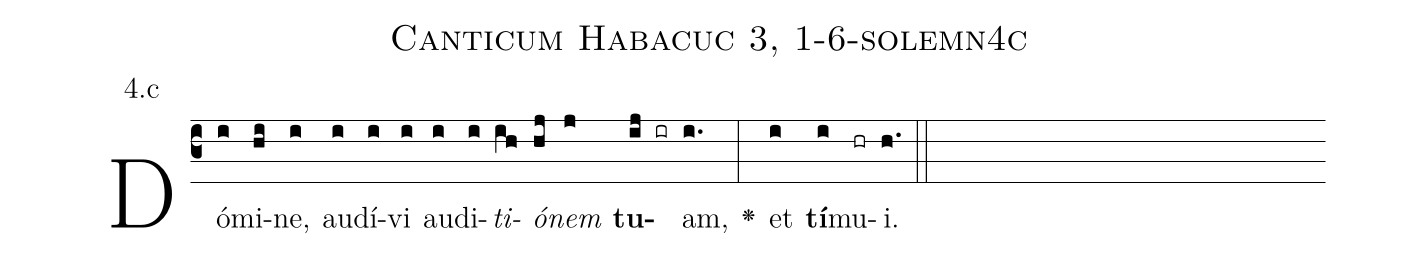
name: Canticum Habacuc 3, 1-6-solemn4c;
annotation: 4.c;
%%
(c3)Dó(i)mi(hi)ne,(i) au(i)dí(i)vi(i) au(i)di(i)<i>ti</i>(ih)<i>ó</i>(hj)<i>nem</i>(j) <b>tu</b>(ij ir)am,(i.) <v>\greheightstar</v>(:) et(i) <b>tí</b>(i)mu(hr)i.(h.) (::)


%E(i) u(i) o(i) u(i) a(i) e.(h.) (::)
